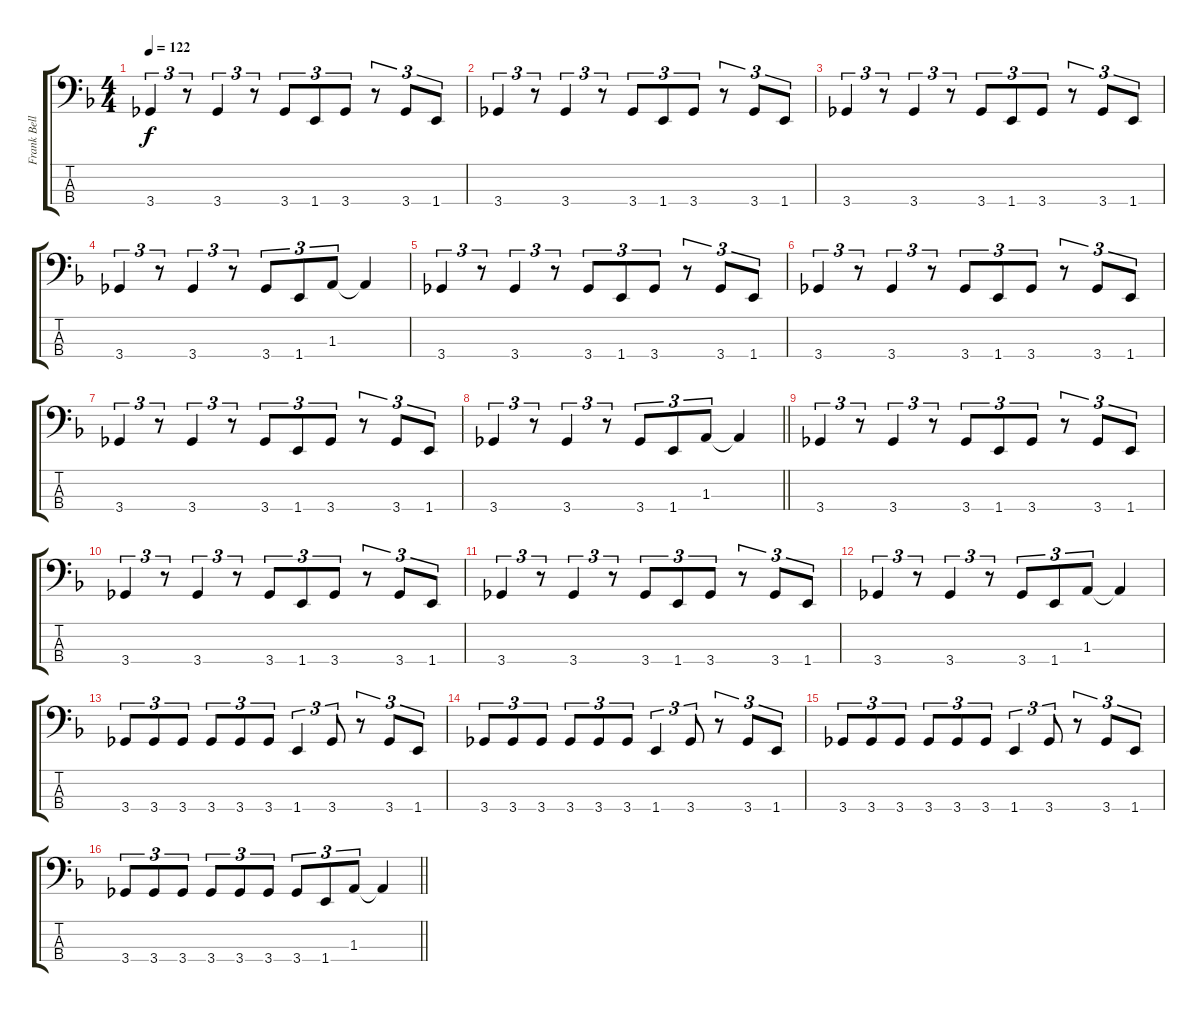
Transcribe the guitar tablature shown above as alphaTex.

\track ("Frank Bello" "Frank Bell") {instrument electricbassfinger}
\staff {score tabs}
\tuning (Gb2 Db2 Ab1 Eb1) {hide}
\ts (4 4)
\tempo 122
\clef f4
\ks f
3.4.4{tu (3 2) dy f instrument electricbassfinger} r.8{tu (3 2)} 3.4.4{tu (3 2)} r.8{tu (3 2)} 3.4.8{tu (3 2)} 1.4.8{tu (3 2)} 3.4.8{tu (3 2)} r.8{tu (3 2)} 3.4.8{tu (3 2)} 1.4.8{tu (3 2)} |
3.4.4{tu (3 2)} r.8{tu (3 2)} 3.4.4{tu (3 2)} r.8{tu (3 2)} 3.4.8{tu (3 2)} 1.4.8{tu (3 2)} 3.4.8{tu (3 2)} r.8{tu (3 2)} 3.4.8{tu (3 2)} 1.4.8{tu (3 2)} |
3.4.4{tu (3 2)} r.8{tu (3 2)} 3.4.4{tu (3 2)} r.8{tu (3 2)} 3.4.8{tu (3 2)} 1.4.8{tu (3 2)} 3.4.8{tu (3 2)} r.8{tu (3 2)} 3.4.8{tu (3 2)} 1.4.8{tu (3 2)} |
3.4.4{tu (3 2)} r.8{tu (3 2)} 3.4.4{tu (3 2)} r.8{tu (3 2)} 3.4.8{tu (3 2)} 1.4.8{tu (3 2)} 1.3.8{tu (3 2)} 1.3{t}.4 |
3.4.4{tu (3 2)} r.8{tu (3 2)} 3.4.4{tu (3 2)} r.8{tu (3 2)} 3.4.8{tu (3 2)} 1.4.8{tu (3 2)} 3.4.8{tu (3 2)} r.8{tu (3 2)} 3.4.8{tu (3 2)} 1.4.8{tu (3 2)} |
3.4.4{tu (3 2)} r.8{tu (3 2)} 3.4.4{tu (3 2)} r.8{tu (3 2)} 3.4.8{tu (3 2)} 1.4.8{tu (3 2)} 3.4.8{tu (3 2)} r.8{tu (3 2)} 3.4.8{tu (3 2)} 1.4.8{tu (3 2)} |
3.4.4{tu (3 2)} r.8{tu (3 2)} 3.4.4{tu (3 2)} r.8{tu (3 2)} 3.4.8{tu (3 2)} 1.4.8{tu (3 2)} 3.4.8{tu (3 2)} r.8{tu (3 2)} 3.4.8{tu (3 2)} 1.4.8{tu (3 2)} |
\barLineRight lightlight
3.4.4{tu (3 2)} r.8{tu (3 2)} 3.4.4{tu (3 2)} r.8{tu (3 2)} 3.4.8{tu (3 2)} 1.4.8{tu (3 2)} 1.3.8{tu (3 2)} 1.3{t}.4 |
3.4.4{tu (3 2)} r.8{tu (3 2)} 3.4.4{tu (3 2)} r.8{tu (3 2)} 3.4.8{tu (3 2)} 1.4.8{tu (3 2)} 3.4.8{tu (3 2)} r.8{tu (3 2)} 3.4.8{tu (3 2)} 1.4.8{tu (3 2)} |
3.4.4{tu (3 2)} r.8{tu (3 2)} 3.4.4{tu (3 2)} r.8{tu (3 2)} 3.4.8{tu (3 2)} 1.4.8{tu (3 2)} 3.4.8{tu (3 2)} r.8{tu (3 2)} 3.4.8{tu (3 2)} 1.4.8{tu (3 2)} |
3.4.4{tu (3 2)} r.8{tu (3 2)} 3.4.4{tu (3 2)} r.8{tu (3 2)} 3.4.8{tu (3 2)} 1.4.8{tu (3 2)} 3.4.8{tu (3 2)} r.8{tu (3 2)} 3.4.8{tu (3 2)} 1.4.8{tu (3 2)} |
3.4.4{tu (3 2)} r.8{tu (3 2)} 3.4.4{tu (3 2)} r.8{tu (3 2)} 3.4.8{tu (3 2)} 1.4.8{tu (3 2)} 1.3.8{tu (3 2)} 1.3{t}.4 |
3.4.8{tu (3 2)} 3.4.8{tu (3 2)} 3.4.8{tu (3 2)} 3.4.8{tu (3 2)} 3.4.8{tu (3 2)} 3.4.8{tu (3 2)} 1.4.4{tu (3 2)} 3.4.8{tu (3 2)} r.8{tu (3 2)} 3.4.8{tu (3 2)} 1.4.8{tu (3 2)} |
3.4.8{tu (3 2)} 3.4.8{tu (3 2)} 3.4.8{tu (3 2)} 3.4.8{tu (3 2)} 3.4.8{tu (3 2)} 3.4.8{tu (3 2)} 1.4.4{tu (3 2)} 3.4.8{tu (3 2)} r.8{tu (3 2)} 3.4.8{tu (3 2)} 1.4.8{tu (3 2)} |
3.4.8{tu (3 2)} 3.4.8{tu (3 2)} 3.4.8{tu (3 2)} 3.4.8{tu (3 2)} 3.4.8{tu (3 2)} 3.4.8{tu (3 2)} 1.4.4{tu (3 2)} 3.4.8{tu (3 2)} r.8{tu (3 2)} 3.4.8{tu (3 2)} 1.4.8{tu (3 2)} |
\barLineRight lightlight
3.4.8{tu (3 2)} 3.4.8{tu (3 2)} 3.4.8{tu (3 2)} 3.4.8{tu (3 2)} 3.4.8{tu (3 2)} 3.4.8{tu (3 2)} 3.4.8{tu (3 2)} 1.4.8{tu (3 2)} 1.3.8{tu (3 2)} 1.3{t}.4
